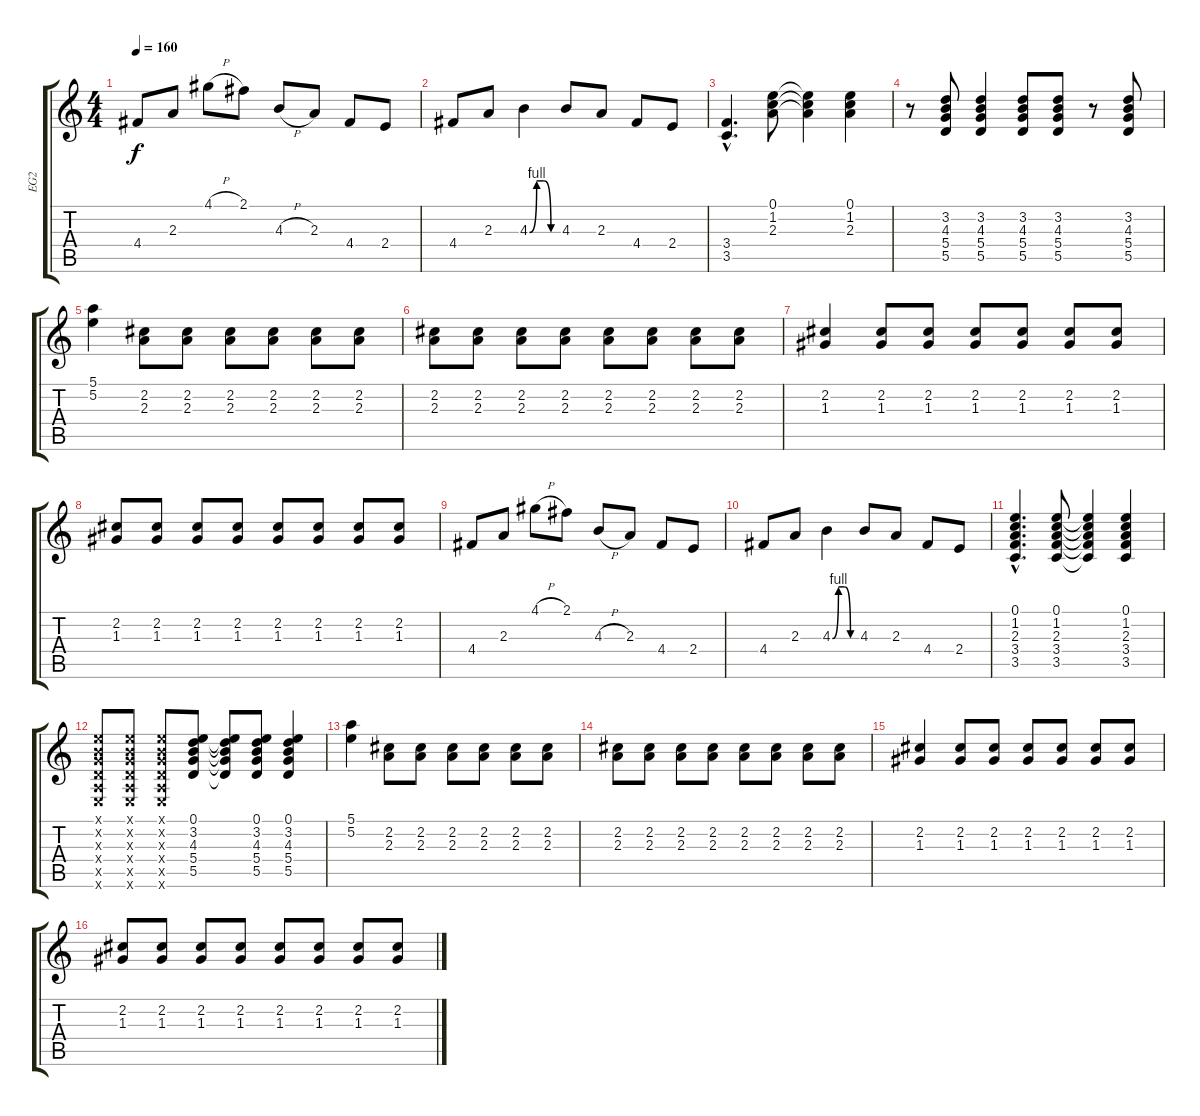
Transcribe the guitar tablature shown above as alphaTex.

\track ("EG2" "EG2") {instrument distortionguitar}
\staff {score tabs}
\tuning (E4 B3 G3 D3 A2 E2) {hide}
\ts (4 4)
\tempo 160
\clef g2
\ks c
4.4.8{dy f} 2.3.8 4.1{h}.8 2.1.8 4.3{h}.8 2.3.8 4.4.8 2.4.8 |
4.4.8 2.3.8 4.3{be (custom 0 0 15 4 30 4 45 0 60 0)}.4 4.3.8 2.3.8 4.4.8 2.4.8 |
(3.4{hac} 3.5{hac}).4{d} (0.1 1.2 2.3).8 (0.1{t} 1.2{t} 2.3{t}).4 (0.1 1.2 2.3).4 |
r.8 (3.2 4.3 5.4 5.5).8 (3.2 4.3 5.4 5.5).4 (3.2 4.3 5.4 5.5).8 (3.2 4.3 5.4 5.5).8 r.8 (3.2 4.3 5.4 5.5).8 |
(5.1 5.2).4 (2.2 2.3).8 (2.2 2.3).8 (2.2 2.3).8 (2.2 2.3).8 (2.2 2.3).8 (2.2 2.3).8 |
(2.2 2.3).8 (2.2 2.3).8 (2.2 2.3).8 (2.2 2.3).8 (2.2 2.3).8 (2.2 2.3).8 (2.2 2.3).8 (2.2 2.3).8 |
(2.2 1.3).4 (2.2 1.3).8 (2.2 1.3).8 (2.2 1.3).8 (2.2 1.3).8 (2.2 1.3).8 (2.2 1.3).8 |
(2.2 1.3).8 (2.2 1.3).8 (2.2 1.3).8 (2.2 1.3).8 (2.2 1.3).8 (2.2 1.3).8 (2.2 1.3).8 (2.2 1.3).8 |
4.4.8 2.3.8 4.1{h}.8 2.1.8 4.3{h}.8 2.3.8 4.4.8 2.4.8 |
4.4.8 2.3.8 4.3{be (custom 0 0 15 4 30 4 45 0 60 0)}.4 4.3.8 2.3.8 4.4.8 2.4.8 |
(0.1{hac} 1.2{hac} 2.3{hac} 3.4{hac} 3.5{hac}).4{d} (0.1 1.2 2.3 3.4 3.5).8 (0.1{t} 1.2{t} 2.3{t} 3.4{t} 3.5{t}).4 (0.1 1.2 2.3 3.4 3.5).4 |
(0.1{x} 0.2{x} 0.3{x} 0.4{x} 0.5{x} 0.6{x}).8 (0.1{x} 0.2{x} 0.3{x} 0.4{x} 0.5{x} 0.6{x}).8 (0.1{x} 0.2{x} 0.3{x} 0.4{x} 0.5{x} 0.6{x}).8 (0.1 3.2 4.3 5.4 5.5).8 (0.1{t} 3.2{t} 4.3{t} 5.4{t} 5.5{t}).8 (0.1 3.2 4.3 5.4 5.5).8 (0.1 3.2 4.3 5.4 5.5).4 |
(5.1 5.2).4 (2.2 2.3).8 (2.2 2.3).8 (2.2 2.3).8 (2.2 2.3).8 (2.2 2.3).8 (2.2 2.3).8 |
(2.2 2.3).8 (2.2 2.3).8 (2.2 2.3).8 (2.2 2.3).8 (2.2 2.3).8 (2.2 2.3).8 (2.2 2.3).8 (2.2 2.3).8 |
(2.2 1.3).4 (2.2 1.3).8 (2.2 1.3).8 (2.2 1.3).8 (2.2 1.3).8 (2.2 1.3).8 (2.2 1.3).8 |
(2.2 1.3).8 (2.2 1.3).8 (2.2 1.3).8 (2.2 1.3).8 (2.2 1.3).8 (2.2 1.3).8 (2.2 1.3).8 (2.2 1.3).8
